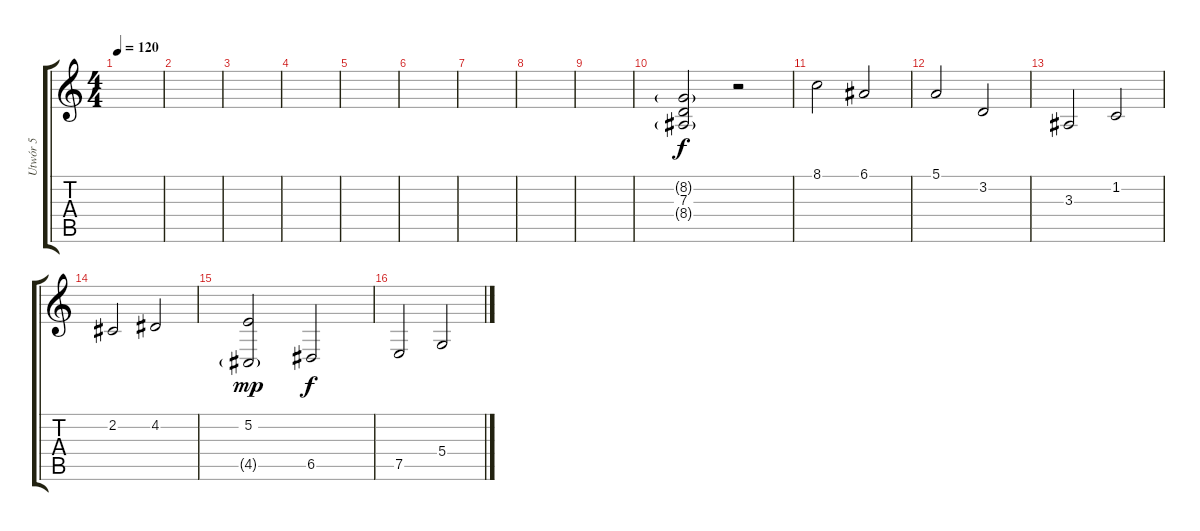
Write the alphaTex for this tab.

\track ("Utwór 5" "Utwór 5") {instrument altosax}
\staff {score tabs}
\tuning (E4 B3 G3 D3 A2 E2) {hide}
\ts (4 4)
\tempo 120
\clef g2
\ks c
|
|
|
|
|
|
|
|
|
(8.2{g} 7.3 8.4{g}).2 r.2 |
8.1.2{dy f} 6.1.2 |
5.1.2 3.2.2 |
3.3.2 1.2.2 |
2.2.2 4.2.2 |
(5.2 4.5{g}).2{dy mp} 6.5.2{dy f} |
7.5.2 5.4.2
